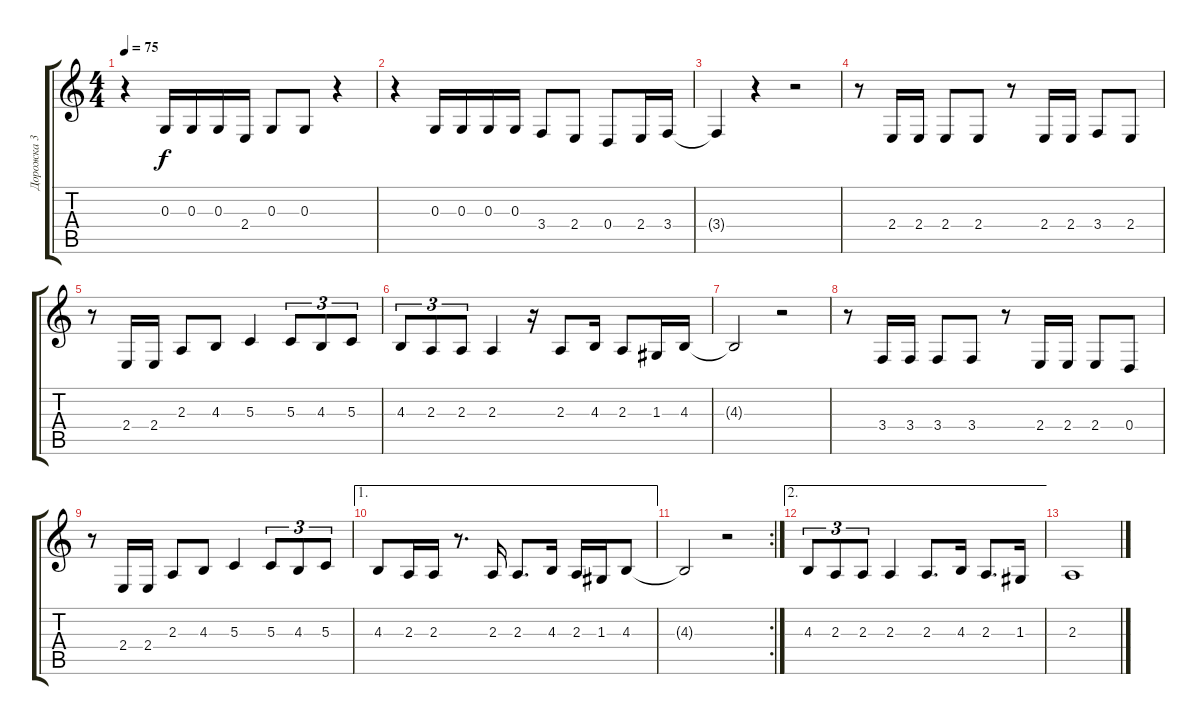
\track ("Дорожка 3" "Дорожка 3") {instrument violin}
\staff {score tabs}
\tuning (E4 B3 G3 D3 A2 E2) {hide}
\ts (4 4)
\tempo 75
\clef g2
\ks c
r.4{dy f} 0.3.16 0.3.16 0.3.16 2.4.16 0.3.8 0.3.8 r.4 |
r.4 0.3.16 0.3.16 0.3.16 0.3.16 3.4.8 2.4.8 0.4.8 2.4.16 3.4.16 |
3.4{t}.4 r.4 r.2 |
r.8 2.4.16 2.4.16 2.4.8 2.4.8 r.8 2.4.16 2.4.16 3.4.8 2.4.8 |
r.8 2.4.16 2.4.16 2.3.8 4.3.8 5.3.4 5.3.8{tu (3 2)} 4.3.8{tu (3 2)} 5.3.8{tu (3 2)} |
4.3.8{tu (3 2)} 2.3.8{tu (3 2)} 2.3.8{tu (3 2)} 2.3.4 r.16 2.3.8 4.3.16 2.3.8 1.3.16 4.3.16 |
4.3{t}.2 r.2 |
r.8 3.4.16 3.4.16 3.4.8 3.4.8 r.8 2.4.16 2.4.16 2.4.8 0.4.8 |
r.8 2.4.16 2.4.16 2.3.8 4.3.8 5.3.4 5.3.8{tu (3 2)} 4.3.8{tu (3 2)} 5.3.8{tu (3 2)} |
\ae 1
4.3.8 2.3.16 2.3.16 r.8{d} 2.3.16 2.3.8{d} 4.3.16 2.3.16 1.3.16 4.3.8 |
\rc 2
4.3{t}.2 r.2 |
\ae 2
4.3.8{tu (3 2)} 2.3.8{tu (3 2)} 2.3.8{tu (3 2)} 2.3.4 2.3.8{d} 4.3.16 2.3.8{d} 1.3.16 |
2.3.1
